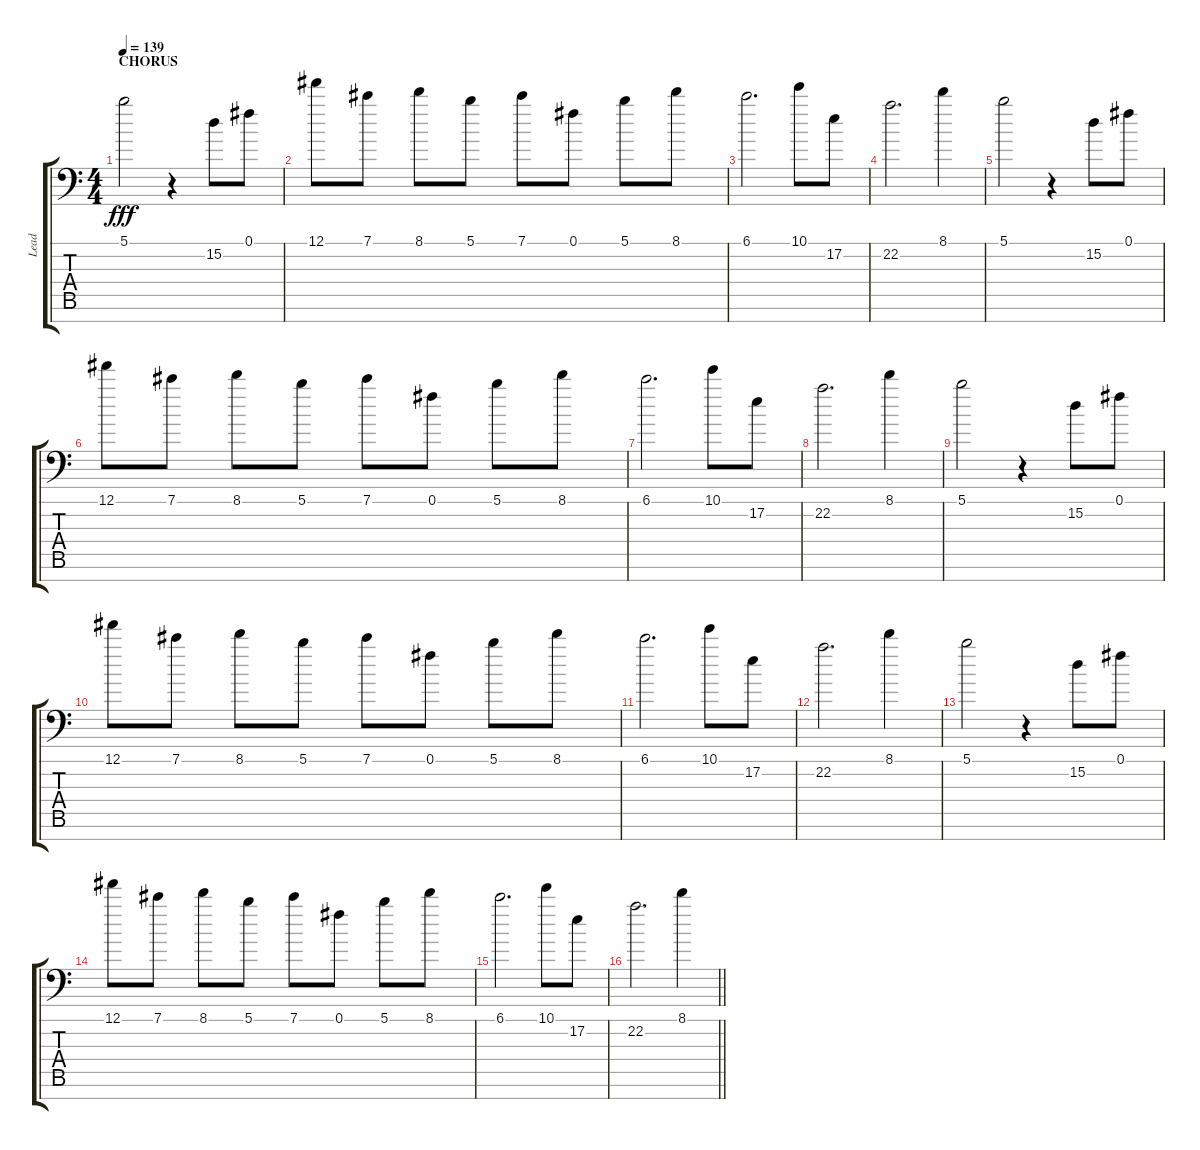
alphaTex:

\track ("Lead" "Lead") {instrument lead2sawtooth}
\staff {score tabs}
\tuning (Gb5 B3 G3 D3 A2 E2 C-1) {hide}
\ts (4 4)
\section ("" "CHORUS")
\tempo 139
\clef f4
\ks c
5.1.2{dy fff} r.4 15.2.8 0.1.8 |
12.1.8 7.1.8 8.1.8 5.1.8 7.1.8 0.1.8 5.1.8 8.1.8 |
6.1.2{d} 10.1.8 17.2.8 |
22.2.2{d} 8.1.4 |
5.1.2 r.4 15.2.8 0.1.8 |
12.1.8 7.1.8 8.1.8 5.1.8 7.1.8 0.1.8 5.1.8 8.1.8 |
6.1.2{d} 10.1.8 17.2.8 |
22.2.2{d} 8.1.4 |
5.1.2 r.4 15.2.8 0.1.8 |
12.1.8 7.1.8 8.1.8 5.1.8 7.1.8 0.1.8 5.1.8 8.1.8 |
6.1.2{d} 10.1.8 17.2.8 |
22.2.2{d} 8.1.4 |
5.1.2 r.4 15.2.8 0.1.8 |
12.1.8 7.1.8 8.1.8 5.1.8 7.1.8 0.1.8 5.1.8 8.1.8 |
6.1.2{d} 10.1.8 17.2.8 |
\barLineRight lightlight
22.2.2{d} 8.1.4
